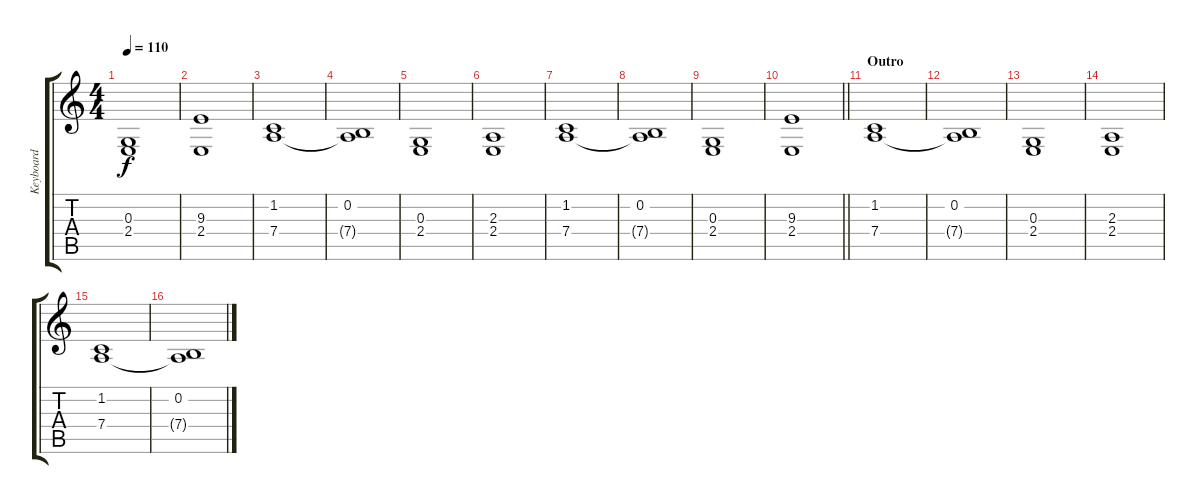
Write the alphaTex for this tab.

\track ("Keyboard" "Keyboard") {instrument pad2warm}
\staff {score tabs}
\tuning (E4 B3 G3 D3 A2 E2) {hide}
\ts (4 4)
\tempo 110
\clef g2
\ks c
(0.3 2.4).1{dy f} |
(9.3 2.4).1 |
(1.2 7.4).1 |
(0.2 7.4{t}).1 |
(0.3 2.4).1 |
(2.3 2.4).1 |
(1.2 7.4).1 |
(0.2 7.4{t}).1 |
(0.3 2.4).1 |
\barLineRight lightlight
(9.3 2.4).1 |
\section ("" "Outro")
(1.2 7.4).1 |
(0.2 7.4{t}).1 |
(0.3 2.4).1 |
(2.3 2.4).1 |
(1.2 7.4).1 |
(0.2 7.4{t}).1
